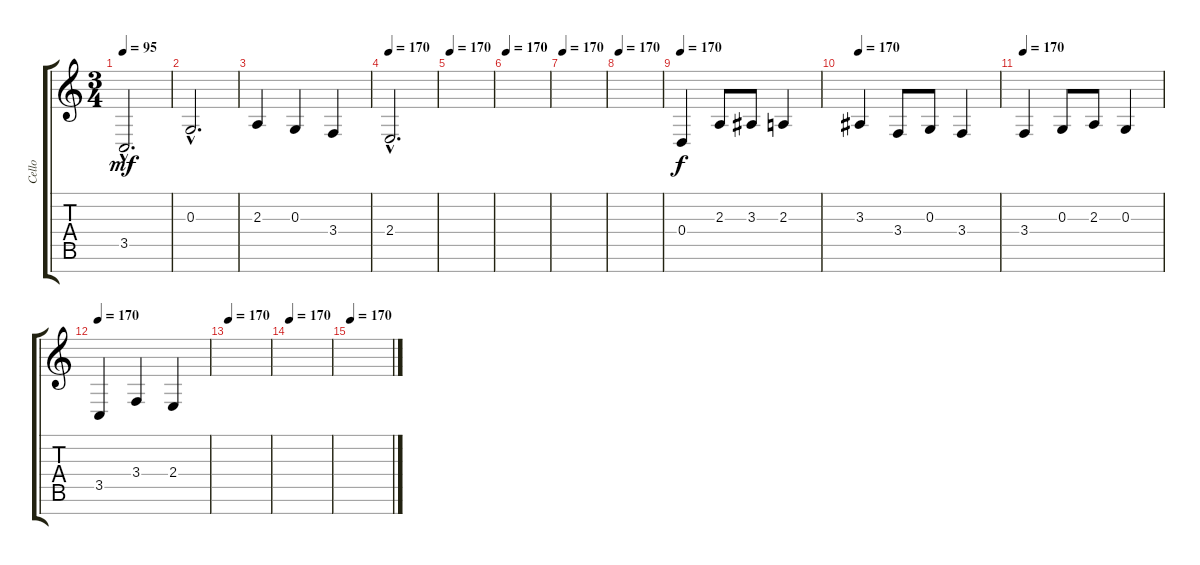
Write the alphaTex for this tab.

\track ("Cello" "Cello") {instrument cello}
\staff {score tabs}
\tuning (E4 B3 G3 D3 A2 E2 B1) {hide}
\ts (3 4)
\tempo 95
\clef g2
\ks c
3.5{hac}.2{d dy mf} |
0.3{hac}.2{d} |
2.3.4 0.3.4 3.4.4 |
\tempo 170
2.4{hac}.2{d} |
\tempo 170
|
\tempo 170
|
\tempo 170
|
\tempo 170
|
\tempo 170
0.4.4{dy f} 2.3.8 3.3.8 2.3.4 |
\tempo 170
3.3.4 3.4.8 0.3.8 3.4.4 |
\tempo 170
3.4.4 0.3.8 2.3.8 0.3.4 |
\tempo 170
3.5.4 3.4.4 2.4.4 |
\tempo 170
|
\tempo 170
|
\tempo 170
